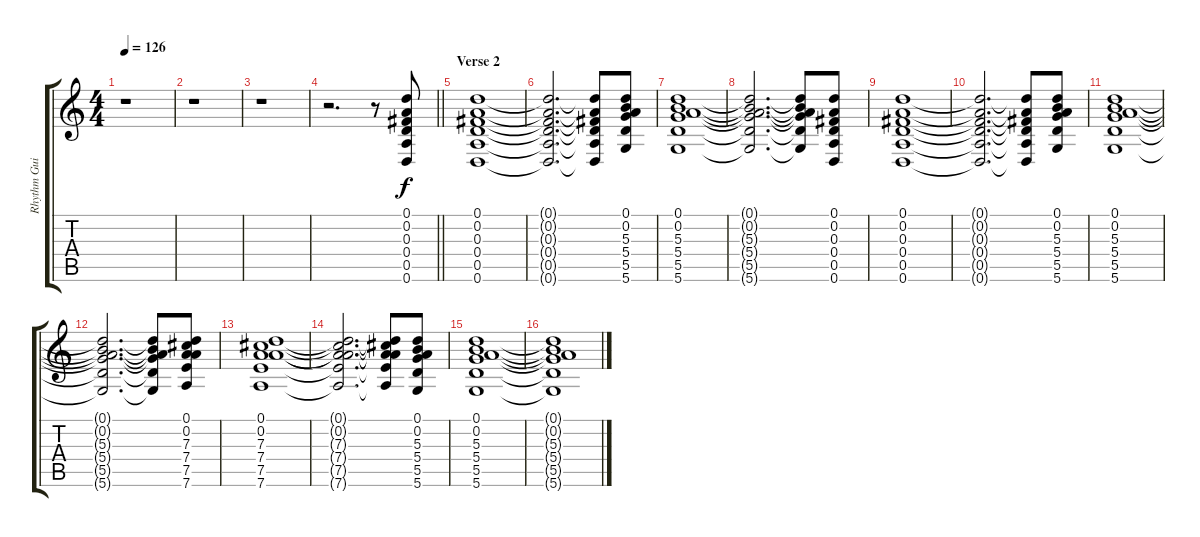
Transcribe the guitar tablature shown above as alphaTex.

\track ("Rhythm Guitar" "Rhythm Gui") {instrument acousticguitarsteel}
\staff {score tabs}
\tuning (D4 A3 Gb3 D3 A2 D2) {hide}
\ts (4 4)
\tempo 126
\clef g2
\ks c
r.1{dy f} |
r.1 |
r.1 |
\barLineRight lightlight
r.2{d} r.8 (0.1 0.2 0.3 0.4 0.5 0.6).8 |
\section ("" "Verse 2")
(0.1 0.2 0.3 0.4 0.5 0.6).1 |
(0.1{t} 0.2{t} 0.3{t} 0.4{t} 0.5{t} 0.6{t}).2{d} (0.1{t} 0.2{t} 0.3{t} 0.4{t} 0.5{t} 0.6{t}).8 (0.1 0.2 5.3 5.4 5.5 5.6).8 |
(0.1 0.2 5.3 5.4 5.5 5.6).1 |
(0.1{t} 0.2{t} 5.3{t} 5.4{t} 5.5{t} 5.6{t}).2{d} (0.1{t} 0.2{t} 5.3{t} 5.4{t} 5.5{t} 5.6{t}).8 (0.1 0.2 0.3 0.4 0.5 0.6).8 |
(0.1 0.2 0.3 0.4 0.5 0.6).1 |
(0.1{t} 0.2{t} 0.3{t} 0.4{t} 0.5{t} 0.6{t}).2{d} (0.1{t} 0.2{t} 0.3{t} 0.4{t} 0.5{t} 0.6{t}).8 (0.1 0.2 5.3 5.4 5.5 5.6).8 |
(0.1 0.2 5.3 5.4 5.5 5.6).1 |
(0.1{t} 0.2{t} 5.3{t} 5.4{t} 5.5{t} 5.6{t}).2{d} (0.1{t} 0.2{t} 5.3{t} 5.4{t} 5.5{t} 5.6{t}).8 (0.1 0.2 7.3 7.4 7.5 7.6).8 |
(0.1 0.2 7.3 7.4 7.5 7.6).1 |
(0.1{t} 0.2{t} 7.3{t} 7.4{t} 7.5{t} 7.6{t}).2{d} (0.1{t} 0.2{t} 7.3{t} 7.4{t} 7.5{t} 7.6{t}).8 (0.1 0.2 5.3 5.4 5.5 5.6).8 |
(0.1 0.2 5.3 5.4 5.5 5.6).1 |
(0.1{t} 0.2{t} 5.3{t} 5.4{t} 5.5{t} 5.6{t}).1
